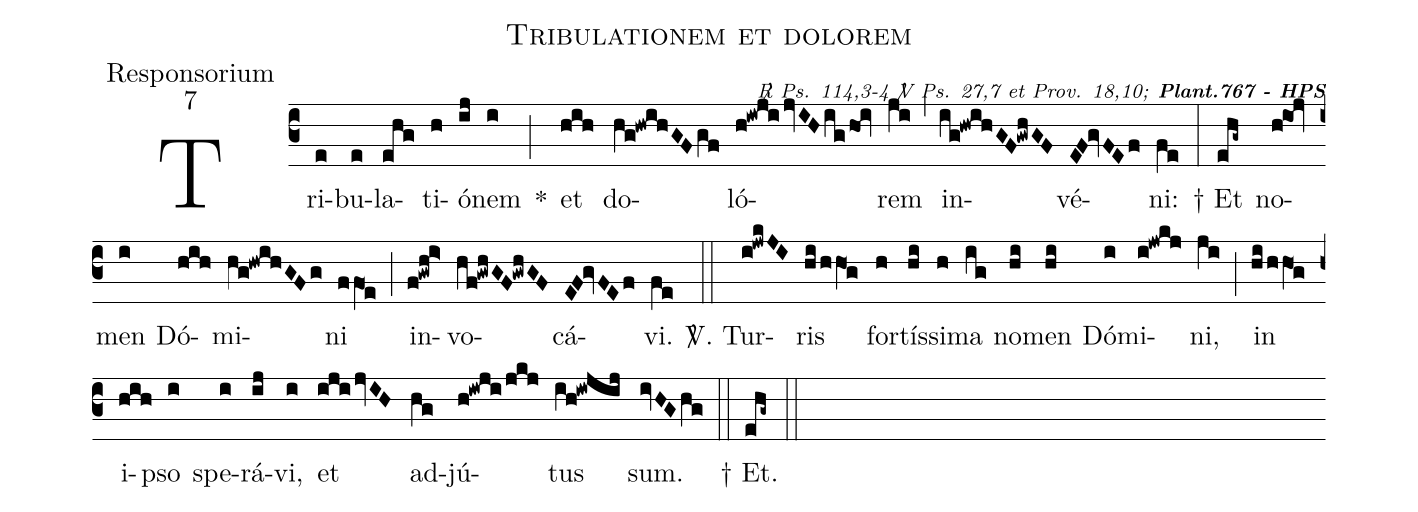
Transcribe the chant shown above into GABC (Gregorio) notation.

name:Tribulationem et dolorem;
office-part:Responsorium;
mode:7;
commentary:{\itshape\mdseries\scriptsize \Rbar\ Ps. 114,3-4\ \Vbar\ Ps. 27,7 et Prov. 18,10;} {\bfseries\scriptsize Plant.767 - HPS};
%%
(c3)Tri(e)bu(e)la(ehg)ti(h)ó(ij)nem(i) *(;) et(hih) do(hg!hwihGFgf)ló(h!iwjijvIHig/hoi)rem(ji) (,) in(ig!hwihGF!gwhGF)vé(EF!gvFEf)ni:(fe) (:) † Et(ehg~) no(h@ioj)men(i) Dó(hih)mi(hg!hwihGFg)ni(ffO1e) (;) in(f!gwh!i>)vo(hf!gwhGF!gwhGF)cá(EF!gvFEf)vi.(fe) (::)
<sp>V/</sp>. Tur(i!jwkJI)ris(hi/hhO1g) for(h)tís(hi)si(h)ma(ig) no(hi)men(hi) Dó(i)mi(i!jwkj)ni,(ji) (;) in(hi/hhO1g) i(hih)pso(i) spe(i)rá(ij)vi,(i) et(iji/jvIH) ad(hg)jú(h!iwji/jkj)tus(ih!iwjij) sum.(ivHGhg) (::) † Et.(ehg~) (::)
